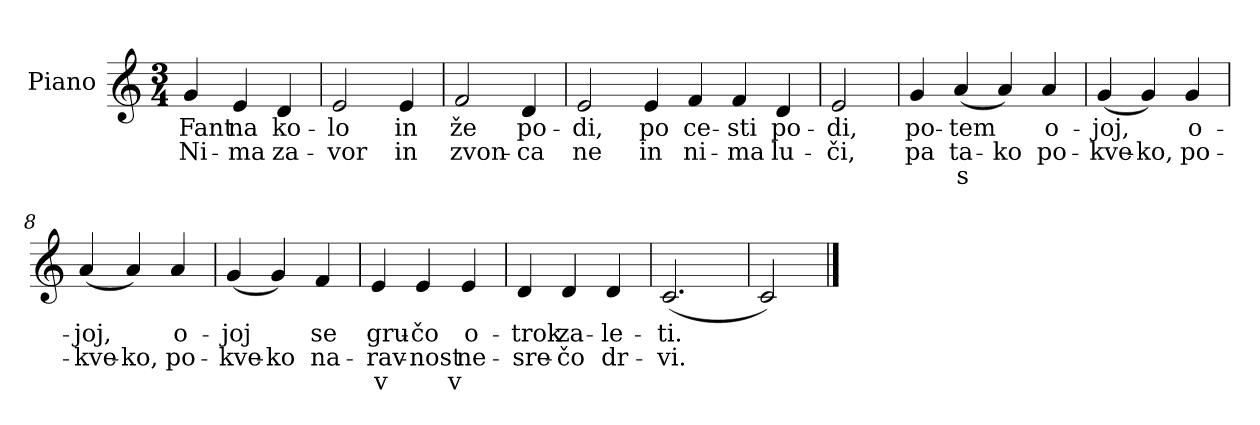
**kern	**text	**text	**text
*part1	*part1	*part1	*part1
*staff1	*staff1	*staff1	*staff1
*I"Piano	*	*	*
*I'Pno.	*	*	*
*clefG2	*	*	*
*k[]	*	*	*
*M3/4	*	*	*
=1	=1	=1	=1
!	!LO:LY:b	!LO:LY:b	!
4g/	Fant	Ni-	.
!	!LO:LY:b	!LO:LY:b	!
4e/	na	-ma	.
!	!LO:LY:b	!LO:LY:b	!
4d/	ko-	za-	.
=2	=2	=2	=2
!	!LO:LY:b	!LO:LY:b	!
2e/	-lo	-vor	.
!	!LO:LY:b	!LO:LY:b	!
4e/	in	in	.
=3	=3	=3	=3
!	!LO:LY:b	!LO:LY:b	!
2f/	že	zvon-	.
!	!LO:LY:b	!LO:LY:b	!
4d/	po-	-ca	.
=4	=4	=4	=4
!	!LO:LY:b	!LO:LY:b	!
2e/	-di,	ne	.
!	!LO:LY:b	!LO:LY:b	!
4e/	po	in	.
!	!LO:LY:b	!LO:LY:b	!
4f/	ce-	ni-	.
!	!LO:LY:b	!LO:LY:b	!
4f/	-sti	-ma	.
!	!LO:LY:b	!LO:LY:b	!
4d/	po-	lu-	.
=5	=5	=5	=5
!	!LO:LY:b	!LO:LY:b	!
2e/	-di,	-či,	.
=6	=6	=6	=6
!	!LO:LY:b	!LO:LY:b	!
4g/	po-	pa	.
!	!LO:LY:b	!LO:LY:b	!LO:LY:b
(<4a/	-tem	ta-	s
!	!	!LO:LY:b	!
4a/)	.	-ko	.
!	!LO:LY:b	!LO:LY:b	!
4a/	o-	po-	.
!!LO:LB:g=z
=7	=7	=7	=7
!	!LO:LY:b	!LO:LY:b	!
(<4g/	-joj,	-kve-	.
!	!	!LO:LY:b	!
4g/)	.	-ko,	.
!	!LO:LY:b	!LO:LY:b	!
4g/	o-	po-	.
=8	=8	=8	=8
!	!LO:LY:b	!LO:LY:b	!
(<4a/	-joj,	-kve-	.
!	!	!LO:LY:b	!
4a/)	.	-ko,	.
!	!LO:LY:b	!LO:LY:b	!
4a/	o-	po-	.
=9	=9	=9	=9
!	!LO:LY:b	!LO:LY:b	!
(<4g/	-joj	-kve-	.
!	!	!LO:LY:b	!
4g/)	.	-ko	.
!	!LO:LY:b	!LO:LY:b	!
4f/	se	na-	.
=10	=10	=10	=10
!	!LO:LY:b	!LO:LY:b	!LO:LY:b
4e/	gru-	-rav-	v
!	!LO:LY:b	!LO:LY:b	!
4e/	-čo	-nost	.
!	!LO:LY:b	!LO:LY:b	!LO:LY:b
4e/	o-	ne-	v
=11	=11	=11	=11
!	!LO:LY:b	!LO:LY:b	!
4d/	-trok	-sre-	.
!	!LO:LY:b	!LO:LY:b	!
4d/	za-	-čo	.
!	!LO:LY:b	!LO:LY:b	!
4d/	-le-	dr-	.
=12	=12	=12	=12
!	!LO:LY:b	!LO:LY:b	!
(<2.c/	-ti.	-vi.	.
=13	=13	=13	=13
2c/)	.	.	.
==	==	==	==
*-	*-	*-	*-
